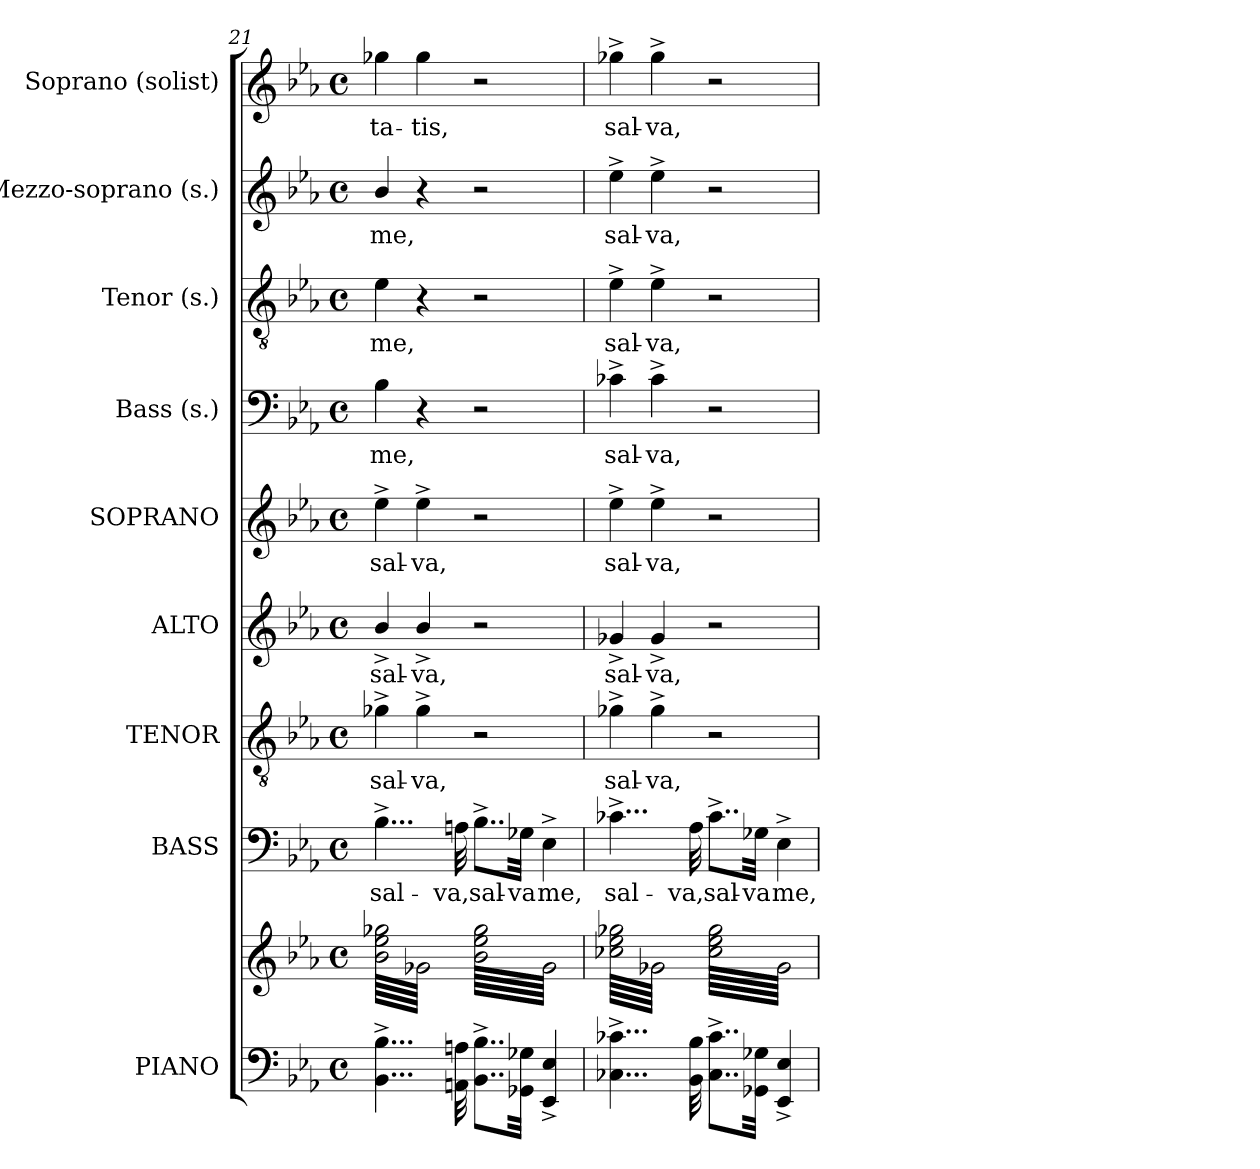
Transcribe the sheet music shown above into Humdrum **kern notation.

**kern	**kern	**kern	**text	**kern	**text	**kern	**text	**kern	**text	**kern	**text	**kern	**text	**kern	**text	**kern	**text
*part9	*part9	*part8	*part8	*part7	*part7	*part6	*part6	*part5	*part5	*part4	*part4	*part3	*part3	*part2	*part2	*part1	*part1
*staff10	*staff9	*staff8	*staff8	*staff7	*staff7	*staff6	*staff6	*staff5	*staff5	*staff4	*staff4	*staff3	*staff3	*staff2	*staff2	*staff1	*staff1
*I"PIANO	*	*I"BASS	*	*I"TENOR	*	*I"ALTO	*	*I"SOPRANO	*	*I"Bass (s.)	*	*I"Tenor (s.)	*	*I"Mezzo-soprano (s.)	*	*I"Soprano (solist)	*
*I'Pno.	*	*I'B.	*	*I'T.	*	*I'A.	*	*I'S.	*	*I'B.	*	*I'T.	*	*I'M-S.	*	*I'S.	*
*clefF4	*clefG2	*clefF4	*	*clefGv2	*	*clefG2	*	*clefG2	*	*clefF4	*	*clefGv2	*	*clefG2	*	*clefG2	*
*	*	*	*	*ITrd7c12	*	*	*	*	*	*	*	*ITrd7c12	*	*	*	*	*
*k[b-e-a-]	*k[b-e-a-]	*k[b-e-a-]	*	*k[b-e-a-]	*	*k[b-e-a-]	*	*k[b-e-a-]	*	*k[b-e-a-]	*	*k[b-e-a-]	*	*k[b-e-a-]	*	*k[b-e-a-]	*
*c:	*c:	*c:	*	*c:	*	*c:	*	*c:	*	*c:	*	*c:	*	*c:	*	*c:	*
*M4/4	*M4/4	*M4/4	*	*M4/4	*	*M4/4	*	*M4/4	*	*M4/4	*	*M4/4	*	*M4/4	*	*M4/4	*
*met(c)	*met(c)	*met(c)	*	*met(c)	*	*met(c)	*	*met(c)	*	*met(c)	*	*met(c)	*	*met(c)	*	*met(c)	*
=21	=21	=21	=21	=21	=21	=21	=21	=21	=21	=21	=21	=21	=21	=21	=21	=21	=21
!	!	!	!LO:LY:b:color=#000000	!	!	!	!	!	!	!	!	!	!	!	!	!	!
!	!	!	!	!	!LO:LY:b:color=#000000	!	!	!	!	!	!	!	!	!	!	!	!
!	!	!	!	!	!	!	!LO:LY:b:color=#000000	!	!	!	!	!	!	!	!	!	!
!	!	!	!	!	!	!	!	!	!LO:LY:b:color=#000000	!	!	!	!	!	!	!	!
!	!	!	!	!	!	!	!	!	!	!	!LO:LY:b:color=#000000	!	!	!	!	!	!
!	!	!	!	!	!	!	!	!	!	!	!	!	!LO:LY:b:color=#000000	!	!	!	!
!	!	!	!	!	!	!	!	!	!	!	!	!	!	!	!LO:LY:b:color=#000000	!	!
!	!	!	!	!	!	!	!	!	!	!	!	!	!	!	!	!	!LO:LY:b:color=#000000
*	*tremolo	*	*	*	*	*	*	*	*	*	*	*	*	*	*	*	*
4...BB-i\^ 4...B-i^	64b-i\ 64ee-i 64gg-XiLLLL	4...B-^i\	sal-	4G-X^i\	sal-	4b-^i/	sal-	4ee-^i\	sal-	4B-i\	me,	4E-i\	me,	4b-i/	me,	4gg-Xi\	-ta-
.	64g-Xi\	.	.	.	.	.	.	.	.	.	.	.	.	.	.	.	.
.	64b-i\ 64ee-i 64gg-Xi	.	.	.	.	.	.	.	.	.	.	.	.	.	.	.	.
.	64g-Xi\	.	.	.	.	.	.	.	.	.	.	.	.	.	.	.	.
.	64b-i\ 64ee-i 64gg-Xi	.	.	.	.	.	.	.	.	.	.	.	.	.	.	.	.
.	64g-Xi\	.	.	.	.	.	.	.	.	.	.	.	.	.	.	.	.
.	64b-i\ 64ee-i 64gg-Xi	.	.	.	.	.	.	.	.	.	.	.	.	.	.	.	.
.	64g-Xi\	.	.	.	.	.	.	.	.	.	.	.	.	.	.	.	.
.	64b-i\ 64ee-i 64gg-Xi	.	.	.	.	.	.	.	.	.	.	.	.	.	.	.	.
.	64g-Xi\	.	.	.	.	.	.	.	.	.	.	.	.	.	.	.	.
.	64b-i\ 64ee-i 64gg-Xi	.	.	.	.	.	.	.	.	.	.	.	.	.	.	.	.
.	64g-Xi\	.	.	.	.	.	.	.	.	.	.	.	.	.	.	.	.
.	64b-i\ 64ee-i 64gg-Xi	.	.	.	.	.	.	.	.	.	.	.	.	.	.	.	.
.	64g-Xi\	.	.	.	.	.	.	.	.	.	.	.	.	.	.	.	.
.	64b-i\ 64ee-i 64gg-Xi	.	.	.	.	.	.	.	.	.	.	.	.	.	.	.	.
.	64g-Xi\	.	.	.	.	.	.	.	.	.	.	.	.	.	.	.	.
!	!	!	!	!	!LO:LY:b:color=#000000	!	!	!	!	!	!	!	!	!	!	!	!
!	!	!	!	!	!	!	!LO:LY:b:color=#000000	!	!	!	!	!	!	!	!	!	!
!	!	!	!	!	!	!	!	!	!LO:LY:b:color=#000000	!	!	!	!	!	!	!	!
!	!	!	!	!	!	!	!	!	!	!	!	!	!	!	!	!	!LO:LY:b:color=#000000
.	64b-i\ 64ee-i 64gg-Xi	.	.	4G-^i\	-va,	4b-^i/	-va,	4ee-^i\	-va,	4r	.	4r	.	4r	.	4gg-i\	-tis,
.	64g-Xi\	.	.	.	.	.	.	.	.	.	.	.	.	.	.	.	.
.	64b-i\ 64ee-i 64gg-Xi	.	.	.	.	.	.	.	.	.	.	.	.	.	.	.	.
.	64g-Xi\	.	.	.	.	.	.	.	.	.	.	.	.	.	.	.	.
.	64b-i\ 64ee-i 64gg-Xi	.	.	.	.	.	.	.	.	.	.	.	.	.	.	.	.
.	64g-Xi\	.	.	.	.	.	.	.	.	.	.	.	.	.	.	.	.
.	64b-i\ 64ee-i 64gg-Xi	.	.	.	.	.	.	.	.	.	.	.	.	.	.	.	.
.	64g-Xi\	.	.	.	.	.	.	.	.	.	.	.	.	.	.	.	.
.	64b-i\ 64ee-i 64gg-Xi	.	.	.	.	.	.	.	.	.	.	.	.	.	.	.	.
.	64g-Xi\	.	.	.	.	.	.	.	.	.	.	.	.	.	.	.	.
.	64b-i\ 64ee-i 64gg-Xi	.	.	.	.	.	.	.	.	.	.	.	.	.	.	.	.
.	64g-Xi\	.	.	.	.	.	.	.	.	.	.	.	.	.	.	.	.
.	64b-i\ 64ee-i 64gg-Xi	.	.	.	.	.	.	.	.	.	.	.	.	.	.	.	.
.	64g-Xi\	.	.	.	.	.	.	.	.	.	.	.	.	.	.	.	.
!	!	!	!LO:LY:b:color=#000000	!	!	!	!	!	!	!	!	!	!	!	!	!	!
32AAni\ 32Ani	64b-i\ 64ee-i 64gg-Xi	32Ani\	-va,	.	.	.	.	.	.	.	.	.	.	.	.	.	.
.	64g-Xi\JJJJ	.	.	.	.	.	.	.	.	.	.	.	.	.	.	.	.
!	!	!	!LO:LY:b:color=#000000	!	!	!	!	!	!	!	!	!	!	!	!	!	!
8..BB-i\^ 8..B-i^L	64b-i\ 64ee-i 64gg-iLLLL	8..B-^i\L	sal-	2r	.	2r	.	2r	.	2r	.	2r	.	2r	.	2r	.
.	64g-i\	.	.	.	.	.	.	.	.	.	.	.	.	.	.	.	.
.	64b-i\ 64ee-i 64gg-i	.	.	.	.	.	.	.	.	.	.	.	.	.	.	.	.
.	64g-i\	.	.	.	.	.	.	.	.	.	.	.	.	.	.	.	.
.	64b-i\ 64ee-i 64gg-i	.	.	.	.	.	.	.	.	.	.	.	.	.	.	.	.
.	64g-i\	.	.	.	.	.	.	.	.	.	.	.	.	.	.	.	.
.	64b-i\ 64ee-i 64gg-i	.	.	.	.	.	.	.	.	.	.	.	.	.	.	.	.
.	64g-i\	.	.	.	.	.	.	.	.	.	.	.	.	.	.	.	.
.	64b-i\ 64ee-i 64gg-i	.	.	.	.	.	.	.	.	.	.	.	.	.	.	.	.
.	64g-i\	.	.	.	.	.	.	.	.	.	.	.	.	.	.	.	.
.	64b-i\ 64ee-i 64gg-i	.	.	.	.	.	.	.	.	.	.	.	.	.	.	.	.
.	64g-i\	.	.	.	.	.	.	.	.	.	.	.	.	.	.	.	.
.	64b-i\ 64ee-i 64gg-i	.	.	.	.	.	.	.	.	.	.	.	.	.	.	.	.
.	64g-i\	.	.	.	.	.	.	.	.	.	.	.	.	.	.	.	.
!	!	!	!LO:LY:b:color=#000000	!	!	!	!	!	!	!	!	!	!	!	!	!	!
32GG-Xi\ 32G-XiJkk	64b-i\ 64ee-i 64gg-i	32G-Xi\Jkk	-va	.	.	.	.	.	.	.	.	.	.	.	.	.	.
.	64g-i\	.	.	.	.	.	.	.	.	.	.	.	.	.	.	.	.
!	!	!	!LO:LY:b:color=#000000	!	!	!	!	!	!	!	!	!	!	!	!	!	!
4EE-i/^ 4E-i^	64b-i\ 64ee-i 64gg-i	4E-^i\	me,	.	.	.	.	.	.	.	.	.	.	.	.	.	.
.	64g-i\	.	.	.	.	.	.	.	.	.	.	.	.	.	.	.	.
.	64b-i\ 64ee-i 64gg-i	.	.	.	.	.	.	.	.	.	.	.	.	.	.	.	.
.	64g-i\	.	.	.	.	.	.	.	.	.	.	.	.	.	.	.	.
.	64b-i\ 64ee-i 64gg-i	.	.	.	.	.	.	.	.	.	.	.	.	.	.	.	.
.	64g-i\	.	.	.	.	.	.	.	.	.	.	.	.	.	.	.	.
.	64b-i\ 64ee-i 64gg-i	.	.	.	.	.	.	.	.	.	.	.	.	.	.	.	.
.	64g-i\	.	.	.	.	.	.	.	.	.	.	.	.	.	.	.	.
.	64b-i\ 64ee-i 64gg-i	.	.	.	.	.	.	.	.	.	.	.	.	.	.	.	.
.	64g-i\	.	.	.	.	.	.	.	.	.	.	.	.	.	.	.	.
.	64b-i\ 64ee-i 64gg-i	.	.	.	.	.	.	.	.	.	.	.	.	.	.	.	.
.	64g-i\	.	.	.	.	.	.	.	.	.	.	.	.	.	.	.	.
.	64b-i\ 64ee-i 64gg-i	.	.	.	.	.	.	.	.	.	.	.	.	.	.	.	.
.	64g-i\	.	.	.	.	.	.	.	.	.	.	.	.	.	.	.	.
.	64b-i\ 64ee-i 64gg-i	.	.	.	.	.	.	.	.	.	.	.	.	.	.	.	.
.	64g-i\JJJJ	.	.	.	.	.	.	.	.	.	.	.	.	.	.	.	.
!!LO:PB:g=z
=22	=22	=22	=22	=22	=22	=22	=22	=22	=22	=22	=22	=22	=22	=22	=22	=22	=22
!	!	!	!LO:LY:b:color=#000000	!	!	!	!	!	!	!	!	!	!	!	!	!	!
!	!	!	!	!	!LO:LY:b:color=#000000	!	!	!	!	!	!	!	!	!	!	!	!
!	!	!	!	!	!	!	!LO:LY:b:color=#000000	!	!	!	!	!	!	!	!	!	!
!	!	!	!	!	!	!	!	!	!LO:LY:b:color=#000000	!	!	!	!	!	!	!	!
!	!	!	!	!	!	!	!	!	!	!	!LO:LY:b:color=#000000	!	!	!	!	!	!
!	!	!	!	!	!	!	!	!	!	!	!	!	!LO:LY:b:color=#000000	!	!	!	!
!	!	!	!	!	!	!	!	!	!	!	!	!	!	!	!LO:LY:b:color=#000000	!	!
!	!	!	!	!	!	!	!	!	!	!	!	!	!	!	!	!	!LO:LY:b:color=#000000
4...C-Xi\^ 4...c-Xi^	64cc-Xi\ 64ee-i 64gg-XiLLLL	4...c-X^i\	sal-	4G-X^i\	sal-	4g-X^i/	sal-	4ee-^i\	sal-	4c-X^i\	sal-	4E-^i\	sal-	4ee-^i\	sal-	4gg-X^i\	sal-
.	64g-Xi\	.	.	.	.	.	.	.	.	.	.	.	.	.	.	.	.
.	64cc-Xi\ 64ee-i 64gg-Xi	.	.	.	.	.	.	.	.	.	.	.	.	.	.	.	.
.	64g-Xi\	.	.	.	.	.	.	.	.	.	.	.	.	.	.	.	.
.	64cc-Xi\ 64ee-i 64gg-Xi	.	.	.	.	.	.	.	.	.	.	.	.	.	.	.	.
.	64g-Xi\	.	.	.	.	.	.	.	.	.	.	.	.	.	.	.	.
.	64cc-Xi\ 64ee-i 64gg-Xi	.	.	.	.	.	.	.	.	.	.	.	.	.	.	.	.
.	64g-Xi\	.	.	.	.	.	.	.	.	.	.	.	.	.	.	.	.
.	64cc-Xi\ 64ee-i 64gg-Xi	.	.	.	.	.	.	.	.	.	.	.	.	.	.	.	.
.	64g-Xi\	.	.	.	.	.	.	.	.	.	.	.	.	.	.	.	.
.	64cc-Xi\ 64ee-i 64gg-Xi	.	.	.	.	.	.	.	.	.	.	.	.	.	.	.	.
.	64g-Xi\	.	.	.	.	.	.	.	.	.	.	.	.	.	.	.	.
.	64cc-Xi\ 64ee-i 64gg-Xi	.	.	.	.	.	.	.	.	.	.	.	.	.	.	.	.
.	64g-Xi\	.	.	.	.	.	.	.	.	.	.	.	.	.	.	.	.
.	64cc-Xi\ 64ee-i 64gg-Xi	.	.	.	.	.	.	.	.	.	.	.	.	.	.	.	.
.	64g-Xi\	.	.	.	.	.	.	.	.	.	.	.	.	.	.	.	.
!	!	!	!	!	!LO:LY:b:color=#000000	!	!	!	!	!	!	!	!	!	!	!	!
!	!	!	!	!	!	!	!LO:LY:b:color=#000000	!	!	!	!	!	!	!	!	!	!
!	!	!	!	!	!	!	!	!	!LO:LY:b:color=#000000	!	!	!	!	!	!	!	!
!	!	!	!	!	!	!	!	!	!	!	!LO:LY:b:color=#000000	!	!	!	!	!	!
!	!	!	!	!	!	!	!	!	!	!	!	!	!LO:LY:b:color=#000000	!	!	!	!
!	!	!	!	!	!	!	!	!	!	!	!	!	!	!	!LO:LY:b:color=#000000	!	!
!	!	!	!	!	!	!	!	!	!	!	!	!	!	!	!	!	!LO:LY:b:color=#000000
.	64cc-Xi\ 64ee-i 64gg-Xi	.	.	4G-^i\	-va,	4g-^i/	-va,	4ee-^i\	-va,	4c-^i\	-va,	4E-^i\	-va,	4ee-^i\	-va,	4gg-^i\	-va,
.	64g-Xi\	.	.	.	.	.	.	.	.	.	.	.	.	.	.	.	.
.	64cc-Xi\ 64ee-i 64gg-Xi	.	.	.	.	.	.	.	.	.	.	.	.	.	.	.	.
.	64g-Xi\	.	.	.	.	.	.	.	.	.	.	.	.	.	.	.	.
.	64cc-Xi\ 64ee-i 64gg-Xi	.	.	.	.	.	.	.	.	.	.	.	.	.	.	.	.
.	64g-Xi\	.	.	.	.	.	.	.	.	.	.	.	.	.	.	.	.
.	64cc-Xi\ 64ee-i 64gg-Xi	.	.	.	.	.	.	.	.	.	.	.	.	.	.	.	.
.	64g-Xi\	.	.	.	.	.	.	.	.	.	.	.	.	.	.	.	.
.	64cc-Xi\ 64ee-i 64gg-Xi	.	.	.	.	.	.	.	.	.	.	.	.	.	.	.	.
.	64g-Xi\	.	.	.	.	.	.	.	.	.	.	.	.	.	.	.	.
.	64cc-Xi\ 64ee-i 64gg-Xi	.	.	.	.	.	.	.	.	.	.	.	.	.	.	.	.
.	64g-Xi\	.	.	.	.	.	.	.	.	.	.	.	.	.	.	.	.
.	64cc-Xi\ 64ee-i 64gg-Xi	.	.	.	.	.	.	.	.	.	.	.	.	.	.	.	.
.	64g-Xi\	.	.	.	.	.	.	.	.	.	.	.	.	.	.	.	.
!	!	!	!LO:LY:b:color=#000000	!	!	!	!	!	!	!	!	!	!	!	!	!	!
32BB-i\ 32B-i	64cc-Xi\ 64ee-i 64gg-Xi	32A-i\	-va,	.	.	.	.	.	.	.	.	.	.	.	.	.	.
.	64g-Xi\JJJJ	.	.	.	.	.	.	.	.	.	.	.	.	.	.	.	.
!	!	!	!LO:LY:b:color=#000000	!	!	!	!	!	!	!	!	!	!	!	!	!	!
8..C-i\^ 8..c-i^L	64cc-i\ 64ee-i 64gg-iLLLL	8..c-^i\L	sal-	2r	.	2r	.	2r	.	2r	.	2r	.	2r	.	2r	.
.	64g-i\	.	.	.	.	.	.	.	.	.	.	.	.	.	.	.	.
.	64cc-i\ 64ee-i 64gg-i	.	.	.	.	.	.	.	.	.	.	.	.	.	.	.	.
.	64g-i\	.	.	.	.	.	.	.	.	.	.	.	.	.	.	.	.
.	64cc-i\ 64ee-i 64gg-i	.	.	.	.	.	.	.	.	.	.	.	.	.	.	.	.
.	64g-i\	.	.	.	.	.	.	.	.	.	.	.	.	.	.	.	.
.	64cc-i\ 64ee-i 64gg-i	.	.	.	.	.	.	.	.	.	.	.	.	.	.	.	.
.	64g-i\	.	.	.	.	.	.	.	.	.	.	.	.	.	.	.	.
.	64cc-i\ 64ee-i 64gg-i	.	.	.	.	.	.	.	.	.	.	.	.	.	.	.	.
.	64g-i\	.	.	.	.	.	.	.	.	.	.	.	.	.	.	.	.
.	64cc-i\ 64ee-i 64gg-i	.	.	.	.	.	.	.	.	.	.	.	.	.	.	.	.
.	64g-i\	.	.	.	.	.	.	.	.	.	.	.	.	.	.	.	.
.	64cc-i\ 64ee-i 64gg-i	.	.	.	.	.	.	.	.	.	.	.	.	.	.	.	.
.	64g-i\	.	.	.	.	.	.	.	.	.	.	.	.	.	.	.	.
!	!	!	!LO:LY:b:color=#000000	!	!	!	!	!	!	!	!	!	!	!	!	!	!
32GG-Xi\ 32G-XiJkk	64cc-i\ 64ee-i 64gg-i	32G-Xi\Jkk	-va	.	.	.	.	.	.	.	.	.	.	.	.	.	.
.	64g-i\	.	.	.	.	.	.	.	.	.	.	.	.	.	.	.	.
!	!	!	!LO:LY:b:color=#000000	!	!	!	!	!	!	!	!	!	!	!	!	!	!
4EE-i/^ 4E-i^	64cc-i\ 64ee-i 64gg-i	4E-^i\	me,	.	.	.	.	.	.	.	.	.	.	.	.	.	.
.	64g-i\	.	.	.	.	.	.	.	.	.	.	.	.	.	.	.	.
.	64cc-i\ 64ee-i 64gg-i	.	.	.	.	.	.	.	.	.	.	.	.	.	.	.	.
.	64g-i\	.	.	.	.	.	.	.	.	.	.	.	.	.	.	.	.
.	64cc-i\ 64ee-i 64gg-i	.	.	.	.	.	.	.	.	.	.	.	.	.	.	.	.
.	64g-i\	.	.	.	.	.	.	.	.	.	.	.	.	.	.	.	.
.	64cc-i\ 64ee-i 64gg-i	.	.	.	.	.	.	.	.	.	.	.	.	.	.	.	.
.	64g-i\	.	.	.	.	.	.	.	.	.	.	.	.	.	.	.	.
.	64cc-i\ 64ee-i 64gg-i	.	.	.	.	.	.	.	.	.	.	.	.	.	.	.	.
.	64g-i\	.	.	.	.	.	.	.	.	.	.	.	.	.	.	.	.
.	64cc-i\ 64ee-i 64gg-i	.	.	.	.	.	.	.	.	.	.	.	.	.	.	.	.
.	64g-i\	.	.	.	.	.	.	.	.	.	.	.	.	.	.	.	.
.	64cc-i\ 64ee-i 64gg-i	.	.	.	.	.	.	.	.	.	.	.	.	.	.	.	.
.	64g-i\	.	.	.	.	.	.	.	.	.	.	.	.	.	.	.	.
.	64cc-i\ 64ee-i 64gg-i	.	.	.	.	.	.	.	.	.	.	.	.	.	.	.	.
.	64g-i\JJJJ	.	.	.	.	.	.	.	.	.	.	.	.	.	.	.	.
*	*Xtremolo	*	*	*	*	*	*	*	*	*	*	*	*	*	*	*	*
.	.	.	.	.	.	.	.	.	.	.	.	.	.	.	.	.	.
.	.	.	.	.	.	.	.	.	.	.	.	.	.	.	.	.	.
.	.	.	.	.	.	.	.	.	.	.	.	.	.	.	.	.	.
.	.	.	.	.	.	.	.	.	.	.	.	.	.	.	.	.	.
.	.	.	.	.	.	.	.	.	.	.	.	.	.	.	.	.	.
.	.	.	.	.	.	.	.	.	.	.	.	.	.	.	.	.	.
.	.	.	.	.	.	.	.	.	.	.	.	.	.	.	.	.	.
.	.	.	.	.	.	.	.	.	.	.	.	.	.	.	.	.	.
.	.	.	.	.	.	.	.	.	.	.	.	.	.	.	.	.	.
.	.	.	.	.	.	.	.	.	.	.	.	.	.	.	.	.	.
.	.	.	.	.	.	.	.	.	.	.	.	.	.	.	.	.	.
.	.	.	.	.	.	.	.	.	.	.	.	.	.	.	.	.	.
.	.	.	.	.	.	.	.	.	.	.	.	.	.	.	.	.	.
.	.	.	.	.	.	.	.	.	.	.	.	.	.	.	.	.	.
.	.	.	.	.	.	.	.	.	.	.	.	.	.	.	.	.	.
.	.	.	.	.	.	.	.	.	.	.	.	.	.	.	.	.	.
=	=	=	=	=	=	=	=	=	=	=	=	=	=	=	=	=	=
*-	*-	*-	*-	*-	*-	*-	*-	*-	*-	*-	*-	*-	*-	*-	*-	*-	*-
